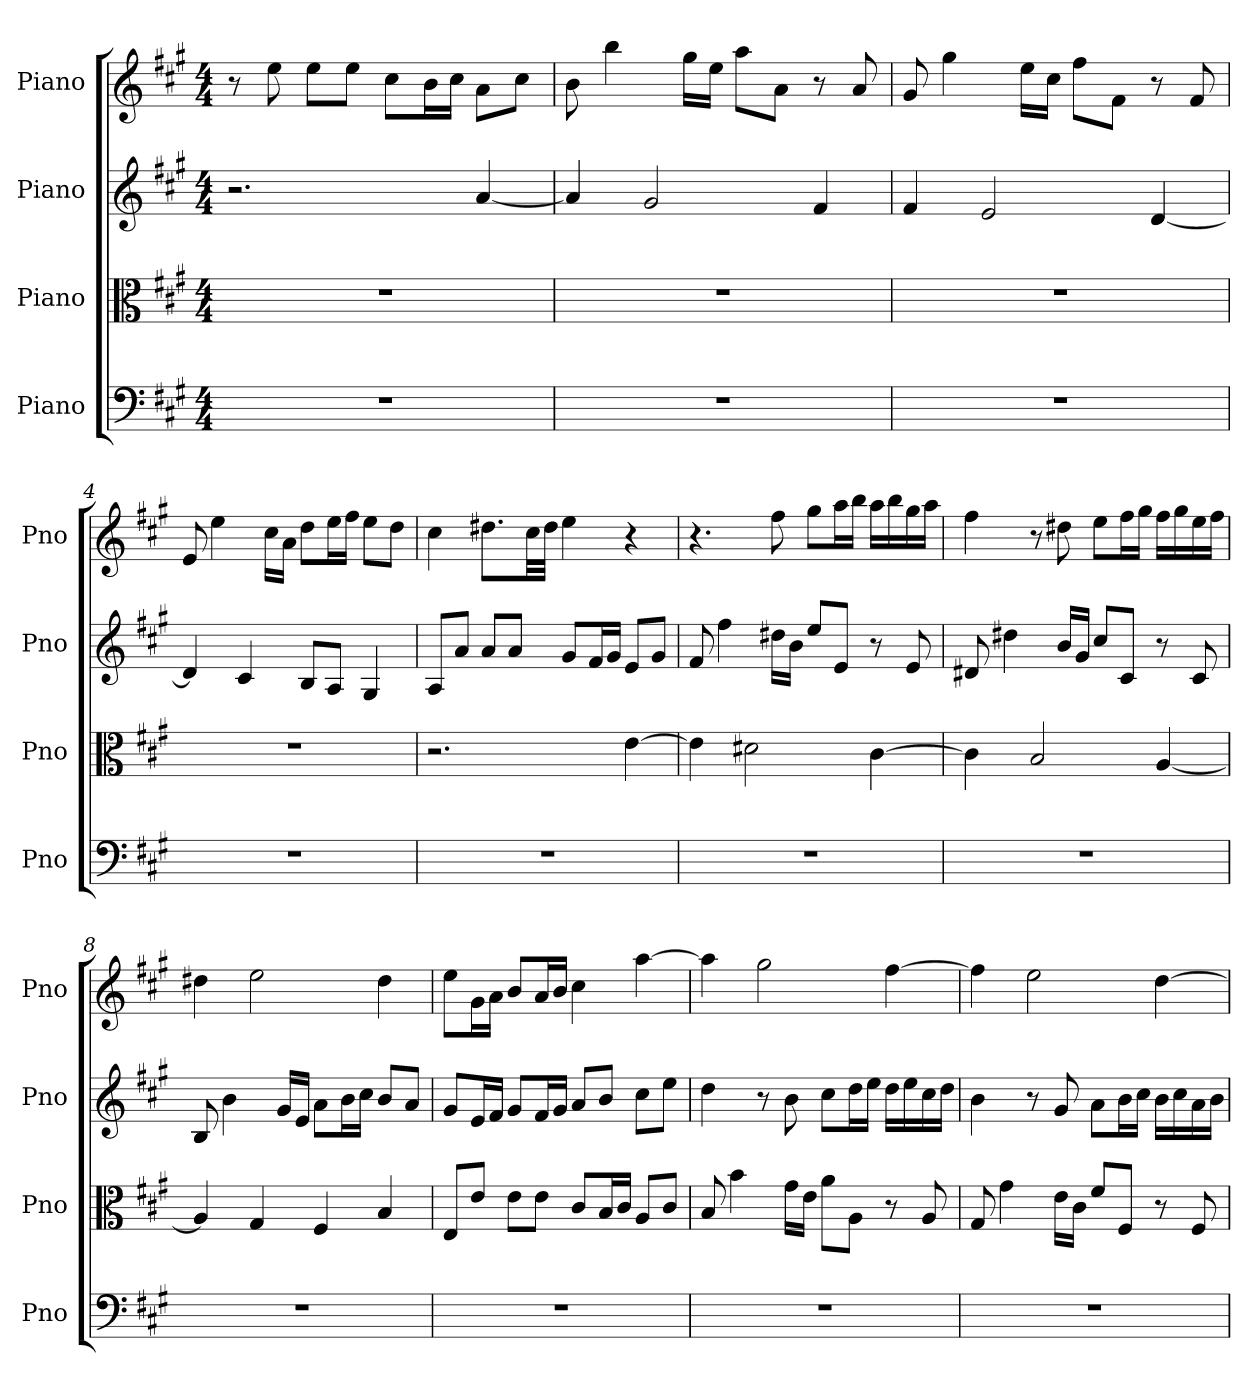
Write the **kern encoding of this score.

**kern	**kern	**kern	**kern
*part4	*part3	*part2	*part1
*staff4	*staff3	*staff2	*staff1
*I"Piano	*I"Piano	*I"Piano	*I"Piano
*I'Pno	*I'Pno	*I'Pno	*I'Pno
*clefF4	*clefC3	*clefG2	*clefG2
*k[f#c#g#]	*k[f#c#g#]	*k[f#c#g#]	*k[f#c#g#]
*M4/4	*M4/4	*M4/4	*M4/4
=1	=1	=1	=1
1r	1r	2.r	8r
.	.	.	8ee\
.	.	.	8ee\L
.	.	.	8ee\J
.	.	.	8cc#\L
.	.	.	16b\L
.	.	.	16cc#\JJ
.	.	[4a/	8a\L
.	.	.	8cc#\J
=2	=2	=2	=2
1r	1r	4a/]	8b\
.	.	.	4bb\
.	.	2g#/	.
.	.	.	16gg#\LL
.	.	.	16ee\JJ
.	.	.	8aa\L
.	.	.	8a\J
.	.	4f#/	8r
.	.	.	8a/
=3	=3	=3	=3
1r	1r	4f#/	8g#/
.	.	.	4gg#\
.	.	2e/	.
.	.	.	16ee\LL
.	.	.	16cc#\JJ
.	.	.	8ff#\L
.	.	.	8f#\J
.	.	[4d/	8r
.	.	.	8f#/
=4	=4	=4	=4
1r	1r	4d/]	8e/
.	.	.	4ee\
.	.	4c#/	.
.	.	.	16cc#\LL
.	.	.	16a\JJ
.	.	8B/L	8dd\L
.	.	8A/J	16ee\L
.	.	.	16ff#\JJ
.	.	4G#/	8ee\L
.	.	.	8dd\J
!!LO:LB:g=z
=5	=5	=5	=5
1r	2.r	8A/L	4cc#\
.	.	8a/J	.
.	.	8a/L	8.dd#X\L
.	.	8a/J	.
.	.	.	32cc#\LL
.	.	.	32dd#\JJJ
.	.	8g#/L	4ee\
.	.	16f#/L	.
.	.	16g#/JJ	.
.	[4e\	8e/L	4r
.	.	8g#/J	.
=6	=6	=6	=6
1r	4e\]	8f#/	4.r
.	.	4ff#\	.
.	2d#X\	.	.
.	.	16dd#X\LL	8ff#\
.	.	16b\JJ	.
.	.	8ee/L	8gg#\L
.	.	8e/J	16aa\L
.	.	.	16bb\JJ
.	[4c#\	8r	16aa\LL
.	.	.	16bb\
.	.	8e/	16gg#\
.	.	.	16aa\JJ
=7	=7	=7	=7
1r	4c#\]	8d#X/	4ff#\
.	.	4dd#X\	.
.	2B/	.	8r
.	.	16b/LL	8dd#X\
.	.	16g#/JJ	.
.	.	8cc#/L	8ee\L
.	.	8c#/J	16ff#\L
.	.	.	16gg#\JJ
.	[4A/	8r	16ff#\LL
.	.	.	16gg#\
.	.	8c#/	16ee\
.	.	.	16ff#\JJ
!!LO:LB:g=z
=8	=8	=8	=8
1r	4A/]	8B/	4dd#X\
.	.	4b\	.
.	4G#/	.	2ee\
.	.	16g#/LL	.
.	.	16e/JJ	.
.	4F#/	8a\L	.
.	.	16b\L	.
.	.	16cc#\JJ	.
.	4B/	8b/L	4dd#\
.	.	8a/J	.
=9	=9	=9	=9
1r	8E/L	8g#/L	8ee\L
.	8e/J	16e/L	16g#\L
.	.	16f#/JJ	16a\JJ
.	8e\L	8g#/L	8b/L
.	8e\J	16f#/L	16a/L
.	.	16g#/JJ	16b/JJ
.	8c#/L	8a/L	4cc#\
.	16B/L	8b/J	.
.	16c#/JJ	.	.
.	8A/L	8cc#\L	[4aa\
.	8c#/J	8ee\J	.
=10	=10	=10	=10
1r	8B/	4dd\	4aa\]
.	4b\	.	.
.	.	8r	2gg#\
.	16g#\LL	8b\	.
.	16e\JJ	.	.
.	8a\L	8cc#\L	.
.	8A\J	16dd\L	.
.	.	16ee\JJ	.
.	8r	16dd\LL	[4ff#\
.	.	16ee\	.
.	8A/	16cc#\	.
.	.	16dd\JJ	.
!!LO:PB:g=z
=11	=11	=11	=11
1r	8G#/	4b\	4ff#\]
.	4g#\	.	.
.	.	8r	2ee\
.	16e\LL	8g#/	.
.	16c#\JJ	.	.
.	8f#/L	8a\L	.
.	8F#/J	16b\L	.
.	.	16cc#\JJ	.
.	8r	16b\LL	[4dd\
.	.	16cc#\	.
.	8F#/	16a\	.
.	.	16b\JJ	.
=	=	=	=
*-	*-	*-	*-
